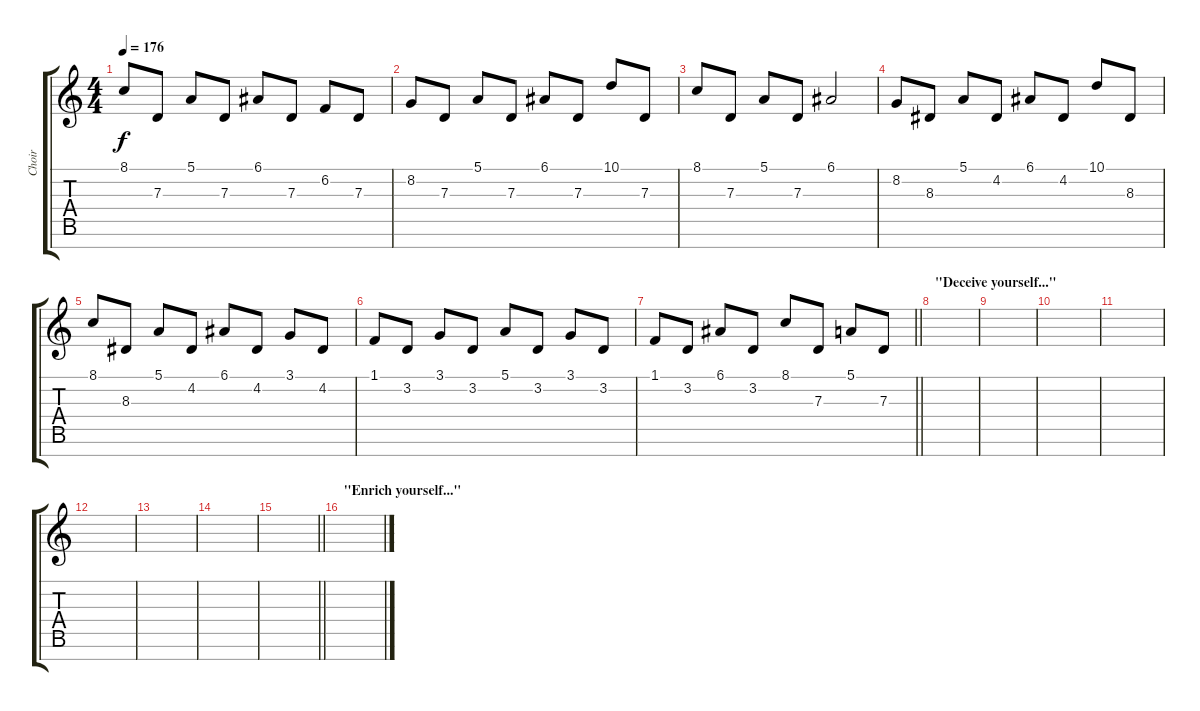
\track ("Choir" "Choir") {instrument choiraahs}
\staff {score tabs}
\tuning (E4 B3 G3 D3 A2 E2 B1) {hide}
\ts (4 4)
\tempo 176
\clef g2
\ks c
8.1.8{dy f} 7.3.8 5.1.8 7.3.8 6.1.8 7.3.8 6.2.8 7.3.8 |
8.2.8 7.3.8 5.1.8 7.3.8 6.1.8 7.3.8 10.1.8 7.3.8 |
8.1.8 7.3.8 5.1.8 7.3.8 6.1.2 |
8.2.8 8.3.8 5.1.8 4.2.8 6.1.8 4.2.8 10.1.8 8.3.8 |
8.1.8 8.3.8 5.1.8 4.2.8 6.1.8 4.2.8 3.1.8 4.2.8 |
1.1.8 3.2.8 3.1.8 3.2.8 5.1.8 3.2.8 3.1.8 3.2.8 |
\barLineRight lightlight
1.1.8 3.2.8 6.1.8 3.2.8 8.1.8 7.3.8 5.1.8 7.3.8 |
\section ("" "\"Deceive yourself...\"")
|
|
|
|
|
|
|
\barLineRight lightlight
|
\section ("" "\"Enrich yourself...\"")
